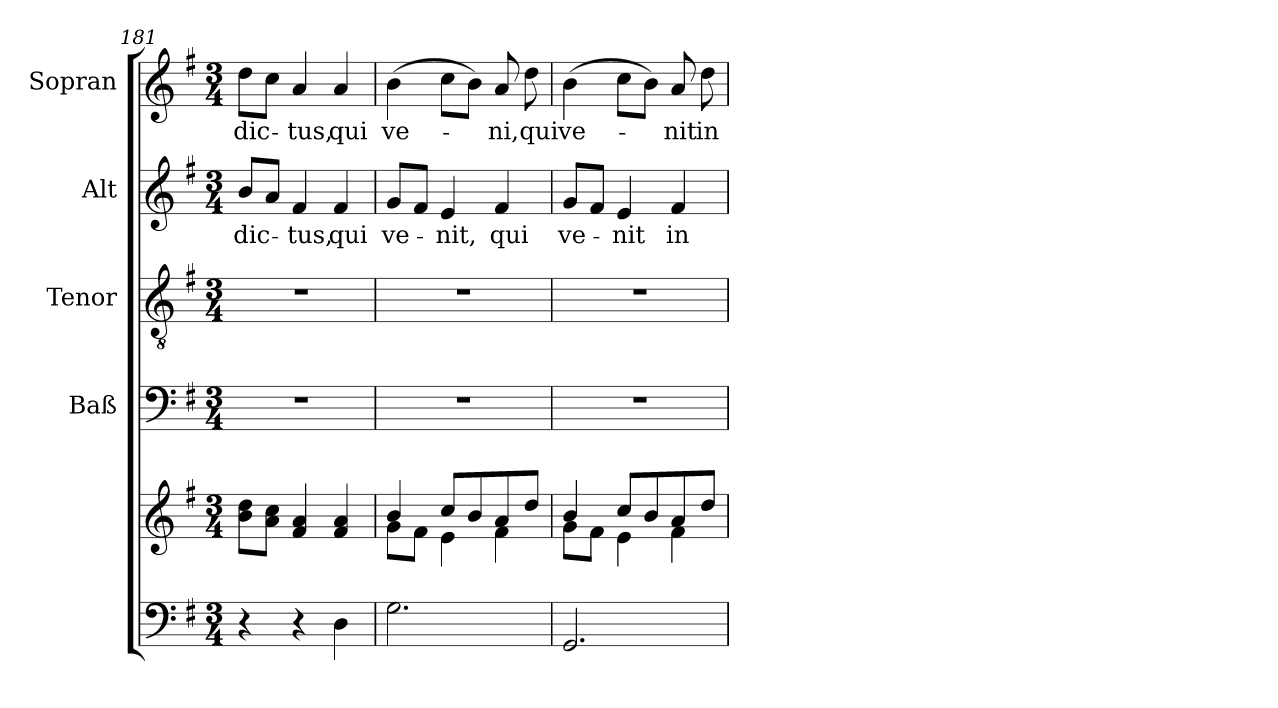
**kern	**kern	**kern	**kern	**kern	**text	**kern	**text
*part5	*part5	*part4	*part3	*part2	*part2	*part1	*part1
*staff6	*staff5	*staff4	*staff3	*staff2	*staff2	*staff1	*staff1
*	*	*I"Baß	*I"Tenor	*I"Alt	*	*I"Sopran	*
*clefF4	*clefG2	*clefF4	*clefGv2	*clefG2	*	*clefG2	*
*k[f#]	*k[f#]	*k[f#]	*k[f#]	*k[f#]	*	*k[f#]	*
*G:	*G:	*G:	*G:	*G:	*	*G:	*
*M3/4	*M3/4	*M3/4	*M3/4	*M3/4	*	*M3/4	*
=181	=181	=181	=181	=181	=181	=181	=181
!	!	!	!	!	!LO:LY:b	!	!LO:LY:b
4r	8b\ 8dd\L	2.r	2.r	8b/L	-dic-	8dd\L	-dic-
.	8a\ 8cc\J	.	.	8a/J	.	8cc\J	.
!	!	!	!	!	!LO:LY:b	!	!LO:LY:b
4r	4f#/ 4a/	.	.	4f#/	-tus,	4a/	-tus,
!	!	!	!	!	!LO:LY:b	!	!LO:LY:b
4D\	4f#/ 4a/	.	.	4f#/	qui	4a/	qui
=182	=182	=182	=182	=182	=182	=182	=182
*	*^	*	*	*	*	*	*
!	!	!	!	!	!	!LO:LY:b	!	!LO:LY:b
2.G\	4b/	8g\L	2.r	2.r	8g/L	ve-	(>4b\	ve-
.	.	8f#\J	.	.	8f#/J	.	.	.
!	!	!	!	!	!	!LO:LY:b	!	!
.	8cc/L	4e\	.	.	4e/	-nit,	8cc\L	.
.	8b/	.	.	.	.	.	8b\J)	.
!	!	!	!	!	!	!LO:LY:b	!	!LO:LY:b
.	8a/	4f#\	.	.	4f#/	qui	8a/	-ni,
!	!	!	!	!	!	!	!	!LO:LY:b
.	8dd/J	.	.	.	.	.	8dd\	qui
=183	=183	=183	=183	=183	=183	=183	=183	=183
!	!	!	!	!	!	!LO:LY:b	!	!LO:LY:b
2.GG/	4b/	8g\L	2.r	2.r	8g/L	ve-	(>4b\	ve-
.	.	8f#\J	.	.	8f#/J	.	.	.
!	!	!	!	!	!	!LO:LY:b	!	!
.	8cc/L	4e\	.	.	4e/	-nit	8cc\L	.
.	8b/	.	.	.	.	.	8b\J)	.
!	!	!	!	!	!	!LO:LY:b	!	!LO:LY:b
.	8a/	4f#\	.	.	4f#/	in	8a/	-nit
!	!	!	!	!	!	!	!	!LO:LY:b
.	8dd/J	.	.	.	.	.	8dd\	in
*	*v	*v	*	*	*	*	*	*
=	=	=	=	=	=	=	=
*-	*-	*-	*-	*-	*-	*-	*-
